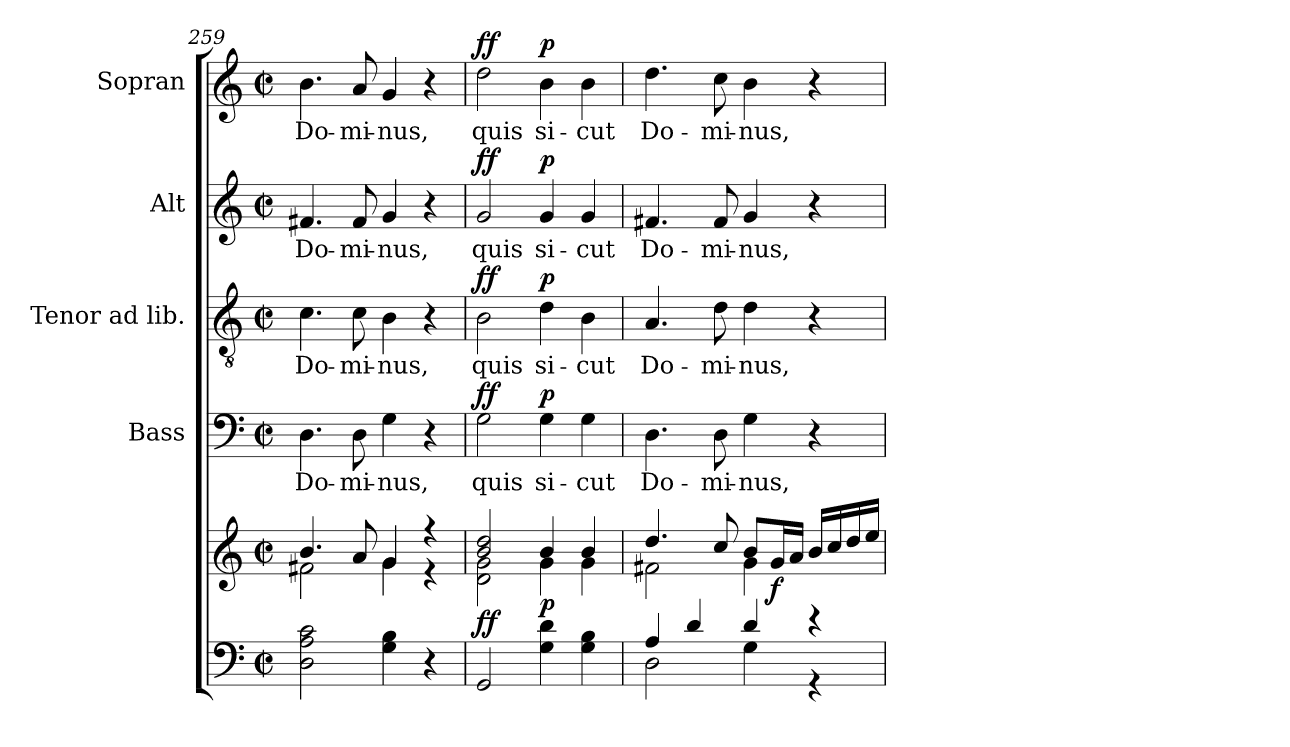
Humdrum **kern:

**kern	**kern	**dynam	**kern	**text	**dynam	**kern	**text	**dynam	**kern	**text	**dynam	**kern	**text	**dynam
*part5	*part5	*part5	*part4	*part4	*part4	*part3	*part3	*part3	*part2	*part2	*part2	*part1	*part1	*part1
*staff6	*staff5	*staff5/6	*staff4	*staff4	*staff4	*staff3	*staff3	*staff3	*staff2	*staff2	*staff2	*staff1	*staff1	*staff1
*	*	*	*I"Bass	*	*	*I"Tenor ad lib.	*	*	*I"Alt	*	*	*I"Sopran	*	*
*	*	*	*I'B.	*	*	*I'T.	*	*	*I'A.	*	*	*I'S.	*	*
*clefF4	*clefG2	*	*clefF4	*	*	*clefGv2	*	*	*clefG2	*	*	*clefG2	*	*
*k[]	*k[]	*	*k[]	*	*	*k[]	*	*	*k[]	*	*	*k[]	*	*
*C:	*C:	*	*C:	*	*	*C:	*	*	*C:	*	*	*C:	*	*
*M2/2	*M2/2	*	*M2/2	*	*	*M2/2	*	*	*M2/2	*	*	*M2/2	*	*
*met(c|)	*met(c|)	*	*met(c|)	*	*	*met(c|)	*	*	*met(c|)	*	*	*met(c|)	*	*
=259	=259	=259	=259	=259	=259	=259	=259	=259	=259	=259	=259	=259	=259	=259
*	*^	*	*	*	*	*	*	*	*	*	*	*	*	*
!	!	!	!	!	!LO:LY:b	!	!	!LO:LY:b	!	!	!LO:LY:b	!	!	!LO:LY:b	!
2D\ 2A\ 2c\	4.b/	2f#X\	.	4.D\	Do-	.	4.c\	Do-	.	4.f#X/	Do-	.	4.b\	Do-	.
!	!	!	!	!	!LO:LY:b	!	!	!LO:LY:b	!	!	!LO:LY:b	!	!	!LO:LY:b	!
.	8a/	.	.	8D\	-mi-	.	8c\	-mi-	.	8f#/	-mi-	.	8a/	-mi-	.
!	!	!	!	!	!LO:LY:b	!	!	!LO:LY:b	!	!	!LO:LY:b	!	!	!LO:LY:b	!
4G\ 4B\	4g/	4g\	.	4G\	-nus,	.	4B\	-nus,	.	4g/	-nus,	.	4g/	-nus,	.
4r	4r	4r	.	4r	.	.	4r	.	.	4r	.	.	4r	.	.
=260	=260	=260	=260	=260	=260	=260	=260	=260	=260	=260	=260	=260	=260	=260	=260
!	!	!	!LO:DY:b	!	!LO:LY:b	!LO:DY:a	!	!LO:LY:b	!LO:DY:a	!	!LO:LY:b	!LO:DY:a	!	!LO:LY:b	!LO:DY:a
2GG/	2b/ 2dd/	2d\ 2g\	ff	2G\	quis	ff	2B\	quis	ff	2g/	quis	ff	2dd\	quis	ff
!	!	!	!LO:DY:b	!	!LO:LY:b	!LO:DY:a	!	!LO:LY:b	!LO:DY:a	!	!LO:LY:b	!LO:DY:a	!	!LO:LY:b	!LO:DY:a
4G\ 4d\	4b/	4g\	p	4G\	si-	p	4d\	si-	p	4g/	si-	p	4b\	si-	p
!	!	!	!	!	!LO:LY:b	!	!	!LO:LY:b	!	!	!LO:LY:b	!	!	!LO:LY:b	!
4G\ 4B\	4b/	4g\	.	4G\	-cut	.	4B\	-cut	.	4g/	-cut	.	4b\	-cut	.
=261	=261	=261	=261	=261	=261	=261	=261	=261	=261	=261	=261	=261	=261	=261	=261
*^	*	*	*	*	*	*	*	*	*	*	*	*	*	*	*
!	!	!	!	!	!	!LO:LY:b	!	!	!LO:LY:b	!	!	!LO:LY:b	!	!	!LO:LY:b	!
4A/	2D\	4.dd/	2f#X\	.	4.D\	Do-	.	4.A/	Do-	.	4.f#X/	Do-	.	4.dd\	Do-	.
4d/	.	.	.	.	.	.	.	.	.	.	.	.	.	.	.	.
!	!	!	!	!	!	!LO:LY:b	!	!	!LO:LY:b	!	!	!LO:LY:b	!	!	!LO:LY:b	!
.	.	8cc/	.	.	8D\	-mi-	.	8d\	-mi-	.	8f#/	-mi-	.	8cc\	-mi-	.
!	!	!	!	!	!	!LO:LY:b	!	!	!LO:LY:b	!	!	!LO:LY:b	!	!	!LO:LY:b	!
4d/	4G\	8b/L	4g\	.	4G\	-nus,	.	4d\	-nus,	.	4g/	-nus,	.	4b\	-nus,	.
!	!	!	!	!LO:DY:b	!	!	!	!	!	!	!	!	!	!	!	!
.	.	16g/L	.	f	.	.	.	.	.	.	.	.	.	.	.	.
.	.	16a/JJ	.	.	.	.	.	.	.	.	.	.	.	.	.	.
4r	4r	16b/LL	4ryy	.	4r	.	.	4r	.	.	4r	.	.	4r	.	.
.	.	16cc/	.	.	.	.	.	.	.	.	.	.	.	.	.	.
.	.	16dd/	.	.	.	.	.	.	.	.	.	.	.	.	.	.
.	.	16ee/JJ	.	.	.	.	.	.	.	.	.	.	.	.	.	.
*v	*v	*	*	*	*	*	*	*	*	*	*	*	*	*	*	*
*	*v	*v	*	*	*	*	*	*	*	*	*	*	*	*	*
=	=	=	=	=	=	=	=	=	=	=	=	=	=	=
*-	*-	*-	*-	*-	*-	*-	*-	*-	*-	*-	*-	*-	*-	*-
